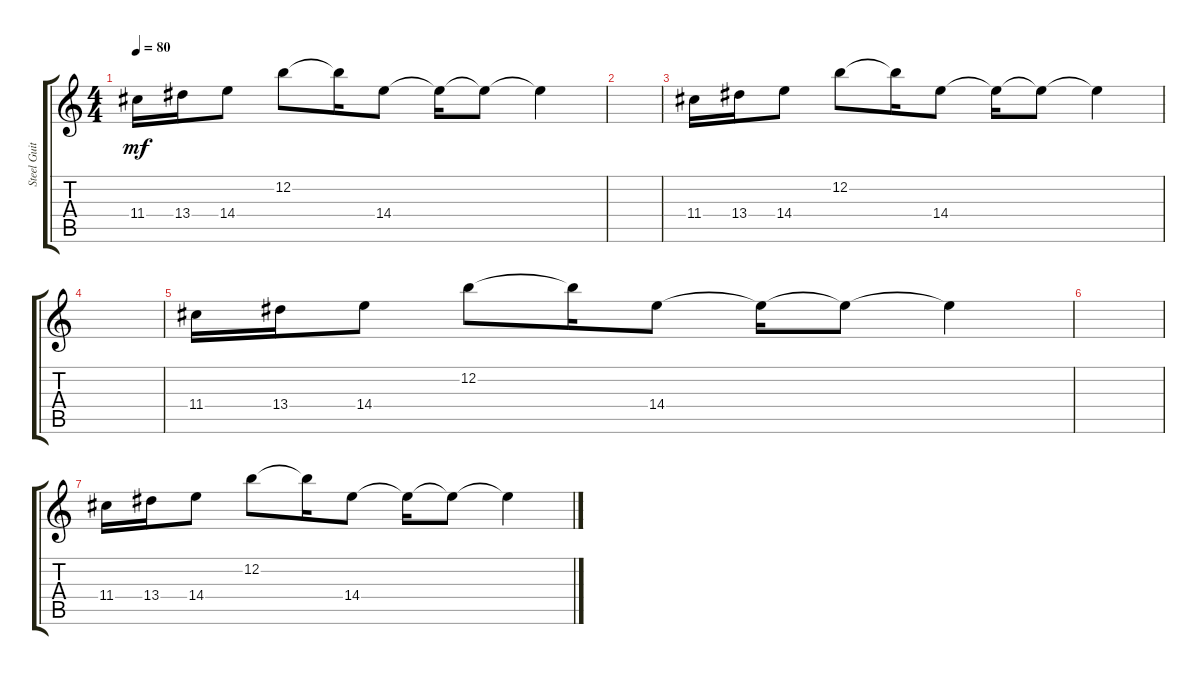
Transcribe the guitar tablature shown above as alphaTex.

\track ("Steel Guitar" "Steel Guit") {instrument acousticguitarsteel}
\staff {score tabs}
\tuning (E4 B3 G3 D3 A2 E2) {hide}
\ts (4 4)
\tempo 80
\clef g2
\ks c
11.4.16{dy mf instrument acousticguitarsteel} 13.4.16 14.4.8 12.2.8 12.2{t}.16 14.4.8 14.4{t}.16 14.4{t}.8 14.4{t}.4 |
|
11.4.16 13.4.16 14.4.8 12.2.8 12.2{t}.16 14.4.8 14.4{t}.16 14.4{t}.8 14.4{t}.4 |
|
11.4.16 13.4.16 14.4.8 12.2.8 12.2{t}.16 14.4.8 14.4{t}.16 14.4{t}.8 14.4{t}.4 |
|
11.4.16 13.4.16 14.4.8 12.2.8 12.2{t}.16 14.4.8 14.4{t}.16 14.4{t}.8 14.4{t}.4
